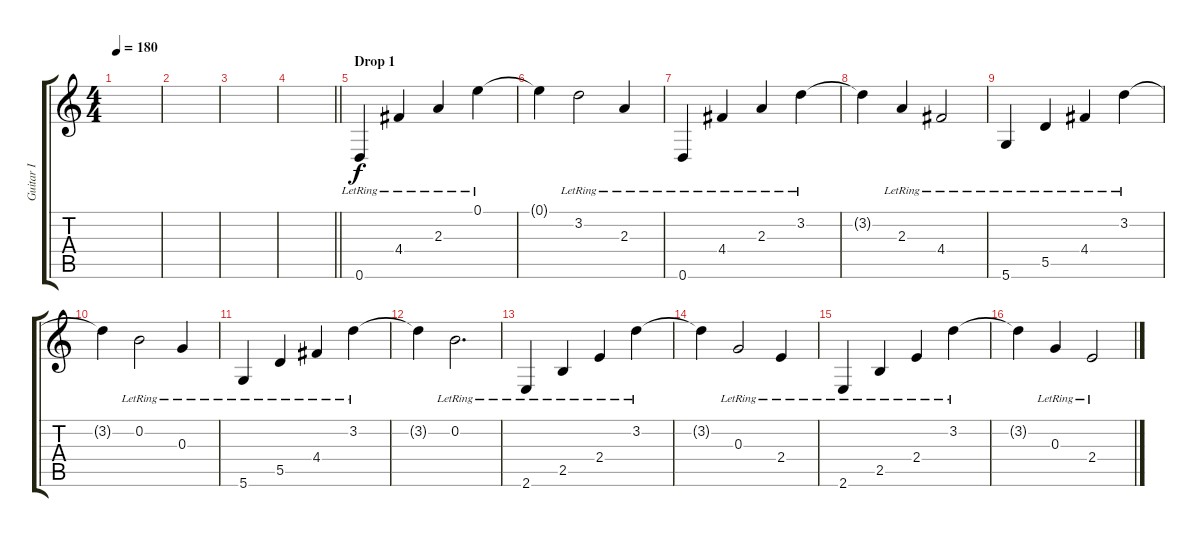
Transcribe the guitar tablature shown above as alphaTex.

\track ("Guitar I" "Guitar I") {instrument acousticguitarsteel}
\staff {score tabs}
\tuning (E4 B3 G3 D3 A2 D2) {hide}
\ts (4 4)
\tempo 180
\clef g2
\ks c
|
|
|
\barLineRight lightlight
|
\section ("" "Drop 1")
0.6{lr}.4 4.4{lr}.4 2.3{lr}.4 0.1{lr}.4 |
0.1{t}.4 3.2{lr}.2 2.3{lr}.4 |
0.6{lr}.4 4.4{lr}.4 2.3{lr}.4 3.2{lr}.4 |
3.2{t}.4 2.3{lr}.4 4.4{lr}.2 |
5.6{lr}.4 5.5{lr}.4 4.4{lr}.4 3.2{lr}.4 |
3.2{t}.4 0.2{lr}.2 0.3{lr}.4 |
5.6{lr}.4 5.5{lr}.4 4.4{lr}.4 3.2{lr}.4 |
3.2{t}.4 0.2{lr}.2{d} |
2.6{lr}.4 2.5{lr}.4 2.4{lr}.4 3.2{lr}.4 |
3.2{t}.4 0.3{lr}.2 2.4{lr}.4 |
2.6{lr}.4 2.5{lr}.4 2.4{lr}.4 3.2{lr}.4 |
3.2{t}.4 0.3{lr}.4 2.4{lr}.2
